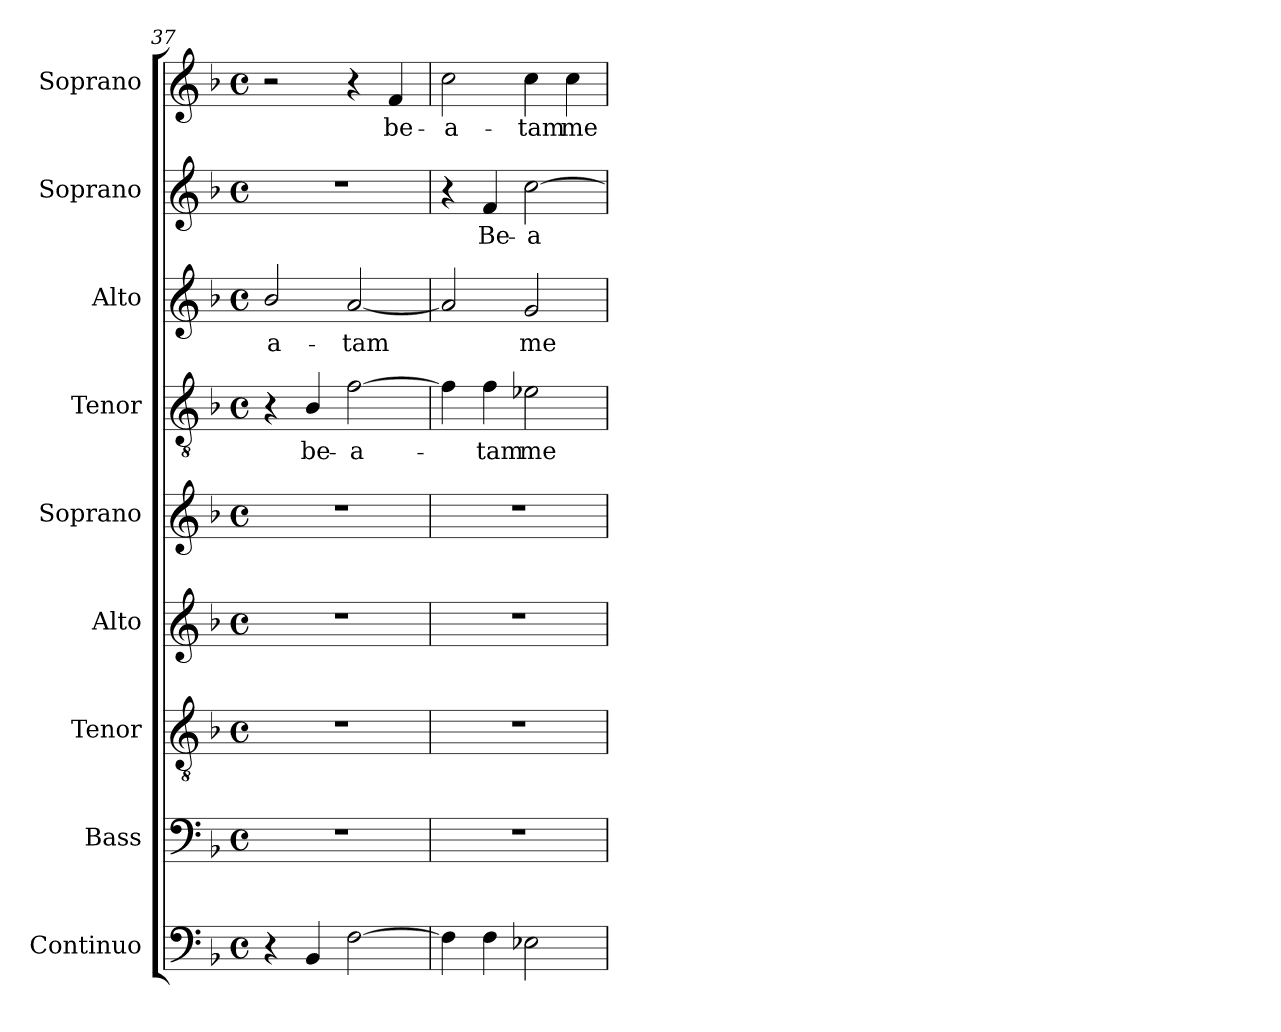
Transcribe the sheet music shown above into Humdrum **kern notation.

**kern	**kern	**kern	**kern	**kern	**kern	**text	**kern	**text	**kern	**text	**kern	**text
*part9	*part8	*part7	*part6	*part5	*part4	*part4	*part3	*part3	*part2	*part2	*part1	*part1
*staff9	*staff8	*staff7	*staff6	*staff5	*staff4	*staff4	*staff3	*staff3	*staff2	*staff2	*staff1	*staff1
*I"Continuo	*I"Bass	*I"Tenor	*I"Alto	*I"Soprano	*I"Tenor	*	*I"Alto	*	*I"Soprano	*	*I"Soprano	*
*I'Cont.	*I'B.	*I'T.	*I'A.	*I'S.	*I'T.	*	*I'A.	*	*I'S.	*	*I'S.	*
*clefF4	*clefF4	*clefGv2	*clefG2	*clefG2	*clefGv2	*	*clefG2	*	*clefG2	*	*clefG2	*
*	*	*ITrd7c12	*	*	*ITrd7c12	*	*	*	*	*	*	*
*k[b-]	*k[b-]	*k[b-]	*k[b-]	*k[b-]	*k[b-]	*	*k[b-]	*	*k[b-]	*	*k[b-]	*
*F:	*F:	*F:	*F:	*F:	*F:	*	*F:	*	*F:	*	*F:	*
*M4/4	*M4/4	*M4/4	*M4/4	*M4/4	*M4/4	*	*M4/4	*	*M4/4	*	*M4/4	*
*met(c)	*met(c)	*met(c)	*met(c)	*met(c)	*met(c)	*	*met(c)	*	*met(c)	*	*met(c)	*
=37	=37	=37	=37	=37	=37	=37	=37	=37	=37	=37	=37	=37
!	!	!	!	!	!	!	!	!LO:LY:b:color=#000000	!	!	!	!
4r	1r	1r	1r	1r	4r	.	2b-i/	-a-	1r	.	2r	.
!	!	!	!	!	!	!LO:LY:b:color=#000000	!	!	!	!	!	!
4BB-i/	.	.	.	.	4BB-i/	be-	.	.	.	.	.	.
!	!	!	!	!	!	!LO:LY:b:color=#000000	!	!	!	!	!	!
!	!	!	!	!	!	!	!	!LO:LY:b:color=#000000	!	!	!	!
[>2Fi\	.	.	.	.	[>2Fi\	-a-	[<2ai/	-tam	.	.	4r	.
!	!	!	!	!	!	!	!	!	!	!	!	!LO:LY:b:color=#000000
.	.	.	.	.	.	.	.	.	.	.	4fi/	be-
=38	=38	=38	=38	=38	=38	=38	=38	=38	=38	=38	=38	=38
!	!	!	!	!	!	!	!	!	!	!	!	!LO:LY:b:color=#000000
4Fi\]	1r	1r	1r	1r	4Fi\]	.	2ai/]	.	4r	.	2cci\	-a-
!	!	!	!	!	!	!LO:LY:b:color=#000000	!	!	!	!	!	!
!	!	!	!	!	!	!	!	!	!	!LO:LY:b:color=#000000	!	!
4Fi\	.	.	.	.	4Fi\	-tam	.	.	4fi/	Be-	.	.
!	!	!	!	!	!	!LO:LY:b:color=#000000	!	!	!	!	!	!
!	!	!	!	!	!	!	!	!LO:LY:b:color=#000000	!	!	!	!
!	!	!	!	!	!	!	!	!	!	!LO:LY:b:color=#000000	!	!
!	!	!	!	!	!	!	!	!	!	!	!	!LO:LY:b:color=#000000
2E-Xi\	.	.	.	.	2E-Xi\	me	2gi/	me	[>2cci\	-a-	4cci\	-tam
!	!	!	!	!	!	!	!	!	!	!	!	!LO:LY:b:color=#000000
.	.	.	.	.	.	.	.	.	.	.	4cci\	me
=	=	=	=	=	=	=	=	=	=	=	=	=
*-	*-	*-	*-	*-	*-	*-	*-	*-	*-	*-	*-	*-
